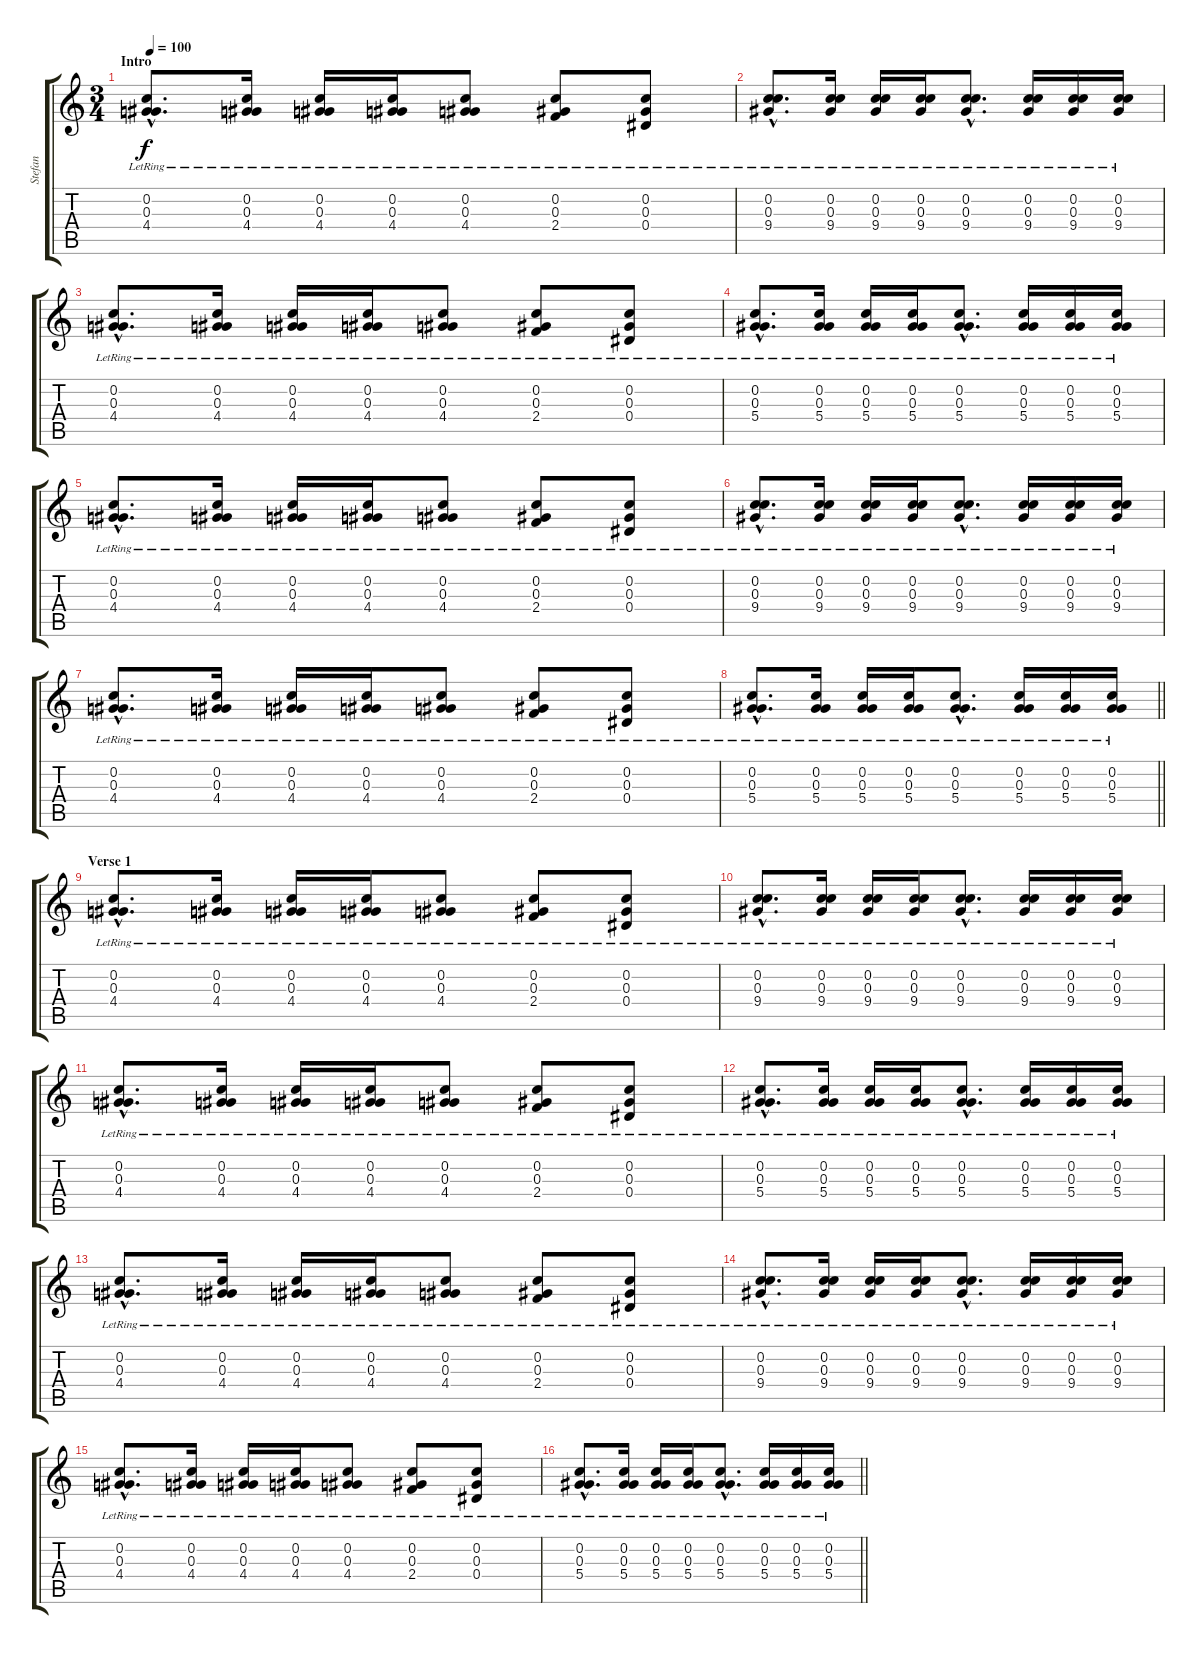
\track ("Stefan" "Stefan") {instrument acousticguitarsteel}
\staff {score tabs}
\tuning (C4 C4 Ab3 Eb3 Bb2 F2) {hide}
\ts (3 4)
\section ("" "Intro")
\tempo 100
\clef g2
\ks c
(0.2{hac lr} 0.3{hac lr} 4.4{hac lr}).8{d dy f instrument acousticguitarsteel} (0.2{lr} 0.3{lr} 4.4{lr}).16 (0.2{lr} 0.3{lr} 4.4{lr}).16 (0.2{lr} 0.3{lr} 4.4{lr}).16 (0.2{lr} 0.3{lr} 4.4{lr}).8 (0.2{lr} 0.3{lr} 2.4{lr}).8 (0.2{lr} 0.3{lr} 0.4{lr}).8 |
(0.2{hac lr} 0.3{hac lr} 9.4{hac lr}).8{d} (0.2{lr} 0.3{lr} 9.4{lr}).16 (0.2{lr} 0.3{lr} 9.4{lr}).16 (0.2{lr} 0.3{lr} 9.4{lr}).16 (0.2{hac lr} 0.3{hac lr} 9.4{hac lr}).8{d} (0.2{lr} 0.3{lr} 9.4{lr}).16 (0.2{lr} 0.3{lr} 9.4{lr}).16 (0.2{lr} 0.3{lr} 9.4{lr}).16 |
(0.2{hac lr} 0.3{hac lr} 4.4{hac lr}).8{d} (0.2{lr} 0.3{lr} 4.4{lr}).16 (0.2{lr} 0.3{lr} 4.4{lr}).16 (0.2{lr} 0.3{lr} 4.4{lr}).16 (0.2{lr} 0.3{lr} 4.4{lr}).8 (0.2{lr} 0.3{lr} 2.4{lr}).8 (0.2{lr} 0.3{lr} 0.4{lr}).8 |
(0.2{hac lr} 0.3{hac lr} 5.4{hac lr}).8{d} (0.2{lr} 0.3{lr} 5.4{lr}).16 (0.2{lr} 0.3{lr} 5.4{lr}).16 (0.2{lr} 0.3{lr} 5.4{lr}).16 (0.2{hac lr} 0.3{hac lr} 5.4{hac lr}).8{d} (0.2{lr} 0.3{lr} 5.4{lr}).16 (0.2{lr} 0.3{lr} 5.4{lr}).16 (0.2{lr} 0.3{lr} 5.4{lr}).16 |
(0.2{hac lr} 0.3{hac lr} 4.4{hac lr}).8{d} (0.2{lr} 0.3{lr} 4.4{lr}).16 (0.2{lr} 0.3{lr} 4.4{lr}).16 (0.2{lr} 0.3{lr} 4.4{lr}).16 (0.2{lr} 0.3{lr} 4.4{lr}).8 (0.2{lr} 0.3{lr} 2.4{lr}).8 (0.2{lr} 0.3{lr} 0.4{lr}).8 |
(0.2{hac lr} 0.3{hac lr} 9.4{hac lr}).8{d} (0.2{lr} 0.3{lr} 9.4{lr}).16 (0.2{lr} 0.3{lr} 9.4{lr}).16 (0.2{lr} 0.3{lr} 9.4{lr}).16 (0.2{hac lr} 0.3{hac lr} 9.4{hac lr}).8{d} (0.2{lr} 0.3{lr} 9.4{lr}).16 (0.2{lr} 0.3{lr} 9.4{lr}).16 (0.2{lr} 0.3{lr} 9.4{lr}).16 |
(0.2{hac lr} 0.3{hac lr} 4.4{hac lr}).8{d} (0.2{lr} 0.3{lr} 4.4{lr}).16 (0.2{lr} 0.3{lr} 4.4{lr}).16 (0.2{lr} 0.3{lr} 4.4{lr}).16 (0.2{lr} 0.3{lr} 4.4{lr}).8 (0.2{lr} 0.3{lr} 2.4{lr}).8 (0.2{lr} 0.3{lr} 0.4{lr}).8 |
\barLineRight lightlight
(0.2{hac lr} 0.3{hac lr} 5.4{hac lr}).8{d} (0.2{lr} 0.3{lr} 5.4{lr}).16 (0.2{lr} 0.3{lr} 5.4{lr}).16 (0.2{lr} 0.3{lr} 5.4{lr}).16 (0.2{hac lr} 0.3{hac lr} 5.4{hac lr}).8{d} (0.2{lr} 0.3{lr} 5.4{lr}).16 (0.2{lr} 0.3{lr} 5.4{lr}).16 (0.2{lr} 0.3{lr} 5.4{lr}).16 |
\section ("" "Verse 1")
(0.2{hac lr} 0.3{hac lr} 4.4{hac lr}).8{d} (0.2{lr} 0.3{lr} 4.4{lr}).16 (0.2{lr} 0.3{lr} 4.4{lr}).16 (0.2{lr} 0.3{lr} 4.4{lr}).16 (0.2{lr} 0.3{lr} 4.4{lr}).8 (0.2{lr} 0.3{lr} 2.4{lr}).8 (0.2{lr} 0.3{lr} 0.4{lr}).8 |
(0.2{hac lr} 0.3{hac lr} 9.4{hac lr}).8{d} (0.2{lr} 0.3{lr} 9.4{lr}).16 (0.2{lr} 0.3{lr} 9.4{lr}).16 (0.2{lr} 0.3{lr} 9.4{lr}).16 (0.2{hac lr} 0.3{hac lr} 9.4{hac lr}).8{d} (0.2{lr} 0.3{lr} 9.4{lr}).16 (0.2{lr} 0.3{lr} 9.4{lr}).16 (0.2{lr} 0.3{lr} 9.4{lr}).16 |
(0.2{hac lr} 0.3{hac lr} 4.4{hac lr}).8{d} (0.2{lr} 0.3{lr} 4.4{lr}).16 (0.2{lr} 0.3{lr} 4.4{lr}).16 (0.2{lr} 0.3{lr} 4.4{lr}).16 (0.2{lr} 0.3{lr} 4.4{lr}).8 (0.2{lr} 0.3{lr} 2.4{lr}).8 (0.2{lr} 0.3{lr} 0.4{lr}).8 |
(0.2{hac lr} 0.3{hac lr} 5.4{hac lr}).8{d} (0.2{lr} 0.3{lr} 5.4{lr}).16 (0.2{lr} 0.3{lr} 5.4{lr}).16 (0.2{lr} 0.3{lr} 5.4{lr}).16 (0.2{hac lr} 0.3{hac lr} 5.4{hac lr}).8{d} (0.2{lr} 0.3{lr} 5.4{lr}).16 (0.2{lr} 0.3{lr} 5.4{lr}).16 (0.2{lr} 0.3{lr} 5.4{lr}).16 |
(0.2{hac lr} 0.3{hac lr} 4.4{hac lr}).8{d} (0.2{lr} 0.3{lr} 4.4{lr}).16 (0.2{lr} 0.3{lr} 4.4{lr}).16 (0.2{lr} 0.3{lr} 4.4{lr}).16 (0.2{lr} 0.3{lr} 4.4{lr}).8 (0.2{lr} 0.3{lr} 2.4{lr}).8 (0.2{lr} 0.3{lr} 0.4{lr}).8 |
(0.2{hac lr} 0.3{hac lr} 9.4{hac lr}).8{d} (0.2{lr} 0.3{lr} 9.4{lr}).16 (0.2{lr} 0.3{lr} 9.4{lr}).16 (0.2{lr} 0.3{lr} 9.4{lr}).16 (0.2{hac lr} 0.3{hac lr} 9.4{hac lr}).8{d} (0.2{lr} 0.3{lr} 9.4{lr}).16 (0.2{lr} 0.3{lr} 9.4{lr}).16 (0.2{lr} 0.3{lr} 9.4{lr}).16 |
(0.2{hac lr} 0.3{hac lr} 4.4{hac lr}).8{d} (0.2{lr} 0.3{lr} 4.4{lr}).16 (0.2{lr} 0.3{lr} 4.4{lr}).16 (0.2{lr} 0.3{lr} 4.4{lr}).16 (0.2{lr} 0.3{lr} 4.4{lr}).8 (0.2{lr} 0.3{lr} 2.4{lr}).8 (0.2{lr} 0.3{lr} 0.4{lr}).8 |
\barLineRight lightlight
(0.2{hac lr} 0.3{hac lr} 5.4{hac lr}).8{d} (0.2{lr} 0.3{lr} 5.4{lr}).16 (0.2{lr} 0.3{lr} 5.4{lr}).16 (0.2{lr} 0.3{lr} 5.4{lr}).16 (0.2{hac lr} 0.3{hac lr} 5.4{hac lr}).8{d} (0.2{lr} 0.3{lr} 5.4{lr}).16 (0.2{lr} 0.3{lr} 5.4{lr}).16 (0.2{lr} 0.3{lr} 5.4{lr}).16
